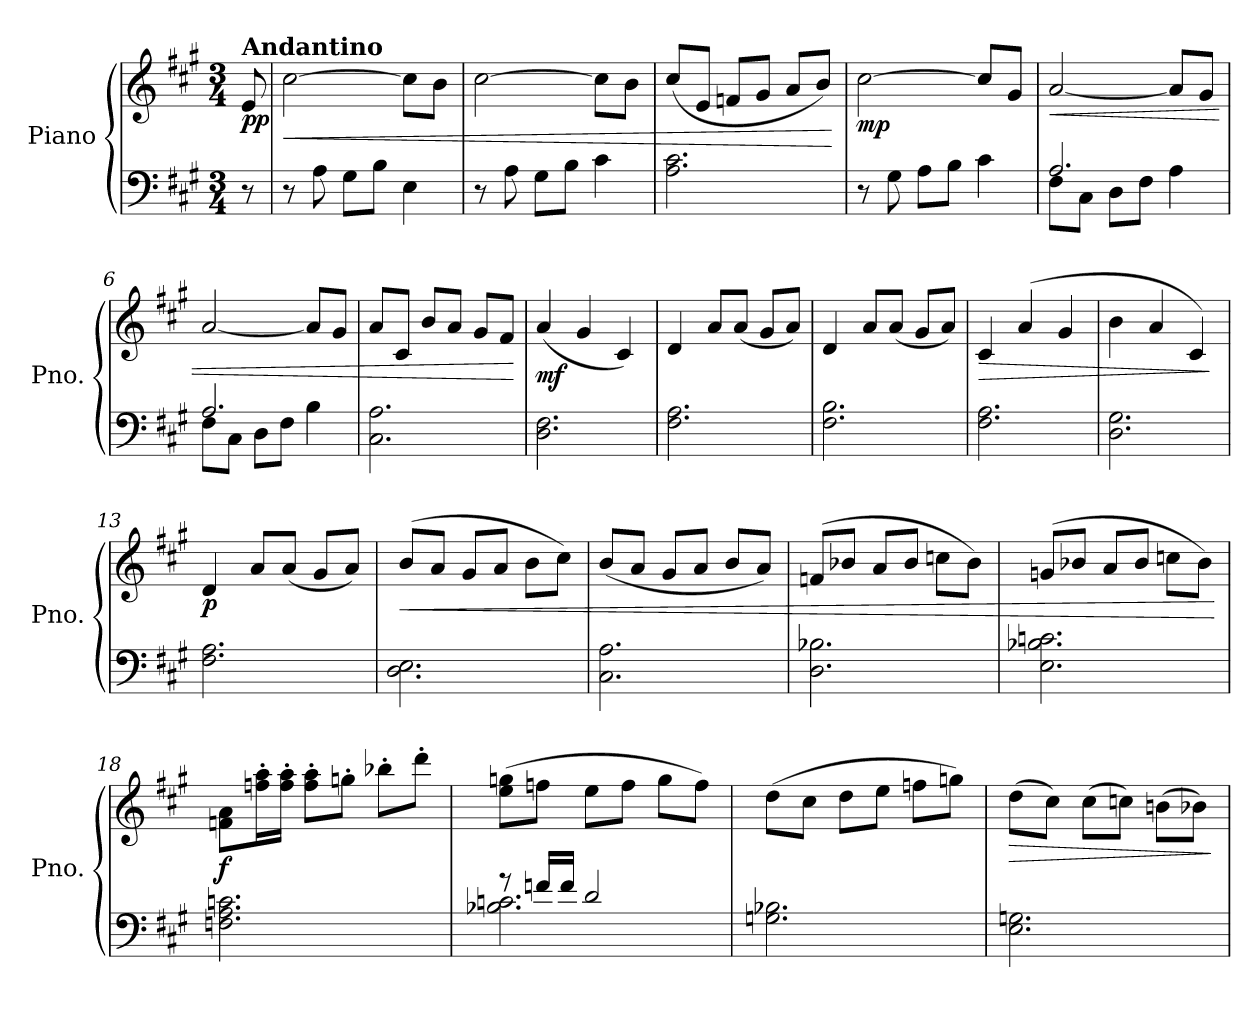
**kern	**kern	**dynam
*part1	*part1	*part1
*staff2	*staff1	*staff1/2
*I"Piano	*	*
*I'Pno.	*	*
*clefF4	*clefG2	*
*k[f#c#g#]	*k[f#c#g#]	*
*M3/4	*M3/4	*
=	=	=
!	!LO:TX:a:B:t=Andantino	!
!	!	!LO:DY:b
8r	8e/	pp
=1	=1	=1
!	!	!LO:HP:b
8r	[2cc#\	<
8A\	.	.
8G#\L	.	.
8B\J	.	.
4E\	8cc#\L]	.
.	8b\J	.
=2	=2	=2
8r	[2cc#\	.
8A\	.	.
8G#\L	.	.
8B\J	.	.
4c#\	8cc#\L]	.
.	8b\J	.
=3	=3	=3
2.A\ 2.c#\	(<8cc#/L	.
.	8e/J	.
.	8fn/L	.
.	8g#/J	.
.	8a/L	.
.	8b/J)	.
.	.	[
=4	=4	=4
!	!	!LO:DY:b
8r	[2cc#\	mp
8G#\	.	.
8A\L	.	.
8B\J	.	.
4c#\	8cc#/L]	.
.	8g#/J	.
!!LO:LB:g=z
=5	=5	=5
*^	*	*
!	!	!	!LO:HP:b
2.A/	8F#\L	[2a/	<
.	8C#\J	.	.
.	8D\L	.	.
.	8F#\J	.	.
.	4A\	8a/L]	.
.	.	8g#/J	.
=6	=6	=6	=6
2.A/	8F#\L	[2a/	.
.	8C#\J	.	.
.	8D\L	.	.
.	8F#\J	.	.
.	4B\	8a/L]	.
.	.	8g#/J	.
*v	*v	*	*
=7	=7	=7
2.C#\ 2.A\	8a/L	.
.	8c#/J	.
.	8b/L	.
.	8a/J	.
.	8g#/L	.
.	8f#/J	.
.	.	[
=8	=8	=8
!	!	!LO:DY:b
2.D\ 2.F#\	(<4a/	mf
.	4g#/	.
.	4c#/)	.
!!LO:LB:g=z
=9	=9	=9
2.F#\ 2.A\	4d/	.
.	8a/L	.
.	(<8a/J	.
.	8g#/L	.
.	8a/J)	.
=10	=10	=10
2.F#\ 2.B\	4d/	.
.	8a/L	.
.	(<8a/J	.
.	8g#/L	.
.	8a/J)	.
=11	=11	=11
!	!	!LO:HP:b
2.F#\ 2.A\	4c#/	>
.	(>4a/	.
.	4g#/	.
=12	=12	=12
2.D\ 2.G#\	4b\	.
.	4a/	.
.	4c#/)	.
.	.	]
!!LO:LB:g=z
=13	=13	=13
!	!	!LO:DY:b
2.F#\ 2.A\	4d/	p
.	8a/L	.
.	(<8a/J	.
.	8g#/L	.
.	8a/J)	.
=14	=14	=14
!	!	!LO:HP:b
2.D\ 2.E\	(>8b/L	<
.	8a/J	.
.	8g#/L	.
.	8a/J	.
.	8b\L	.
.	8cc#\J)	.
=15	=15	=15
2.C#\ 2.A\	(<8b/L	.
.	8a/J	.
.	8g#/L	.
.	8a/J	.
.	8b/L	.
.	8a/J)	.
=16	=16	=16
2.D\ 2.B-X\	(>8fn/L	.
.	8b-X/J	.
.	8a/L	.
.	8b-/J	.
.	8ccn\L	.
.	8b-\J)	.
=17	=17	=17
2.E\ 2.B-X\ 2.cn\	(>8gn/L	.
.	8b-X/J	.
.	8a/L	.
.	8b-/J	.
.	8ccn\L	.
.	8b-\J)	.
.	.	[
!!LO:LB:g=z
=18	=18	=18
!	!	!LO:DY:b
2.Fn\ 2.A\ 2.cn\	8fn\ 8a\L	f
.	16ffn\' 16aa\'L	.
.	16ff\' 16aa\'JJ	.
.	8ff\' 8aa\'L	.
.	8ggn'\J	.
.	8bb-X'\L	.
.	8ddd'\J	.
=19	=19	=19
*^	*	*
8r	2.B-X\ 2.cn\	(>8ee\ 8ggn\L	.
16fn/LL	.	8ffn\J	.
16f/JJ	.	.	.
2d/	.	8ee\L	.
.	.	8ff\J	.
.	.	8gg\L	.
.	.	8ff\J)	.
*v	*v	*	*
=20	=20	=20
2.Gn\ 2.B-X\	(>8dd\L	.
.	8cc#i\J	.
.	8dd\L	.
.	8ee\J	.
.	8ffn\L	.
.	8ggn\J)	.
=21	=21	=21
!	!	!LO:HP:b
2.E\ 2.Gn\	(>8dd\L	>
.	8cc#i\J)	.
.	(>8cc#\L	.
.	8ccn\J)	.
.	(>8bni\L	.
.	8b-X\J)	.
.	.	]
=	=	=
*-	*-	*-
